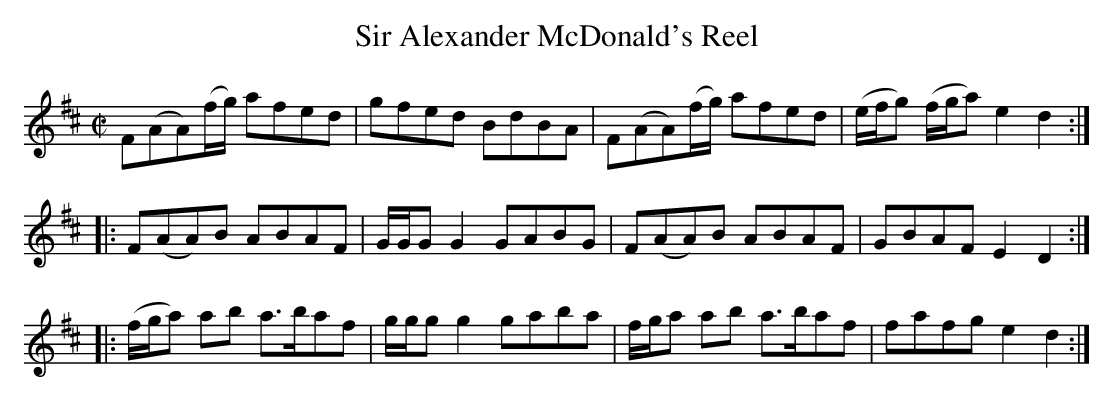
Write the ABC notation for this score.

X:1
T:Sir Alexander McDonald's Reel
M: C|
L:1/8
K:D
F(AA)(f/g/) afed | gfed BdBA | F(AA)(f/g/) afed | (e/f/g) (f/g/a) e2 d2 :|
|: F(AA)B ABAF | G/G/G G2 GABG | F(AA)B ABAF | GBAF E2D2 :|
|: (f/g/a) ab a>baf | g/g/g g2 gaba | f/g/a ab a>baf | fafg e2 d2 :|
